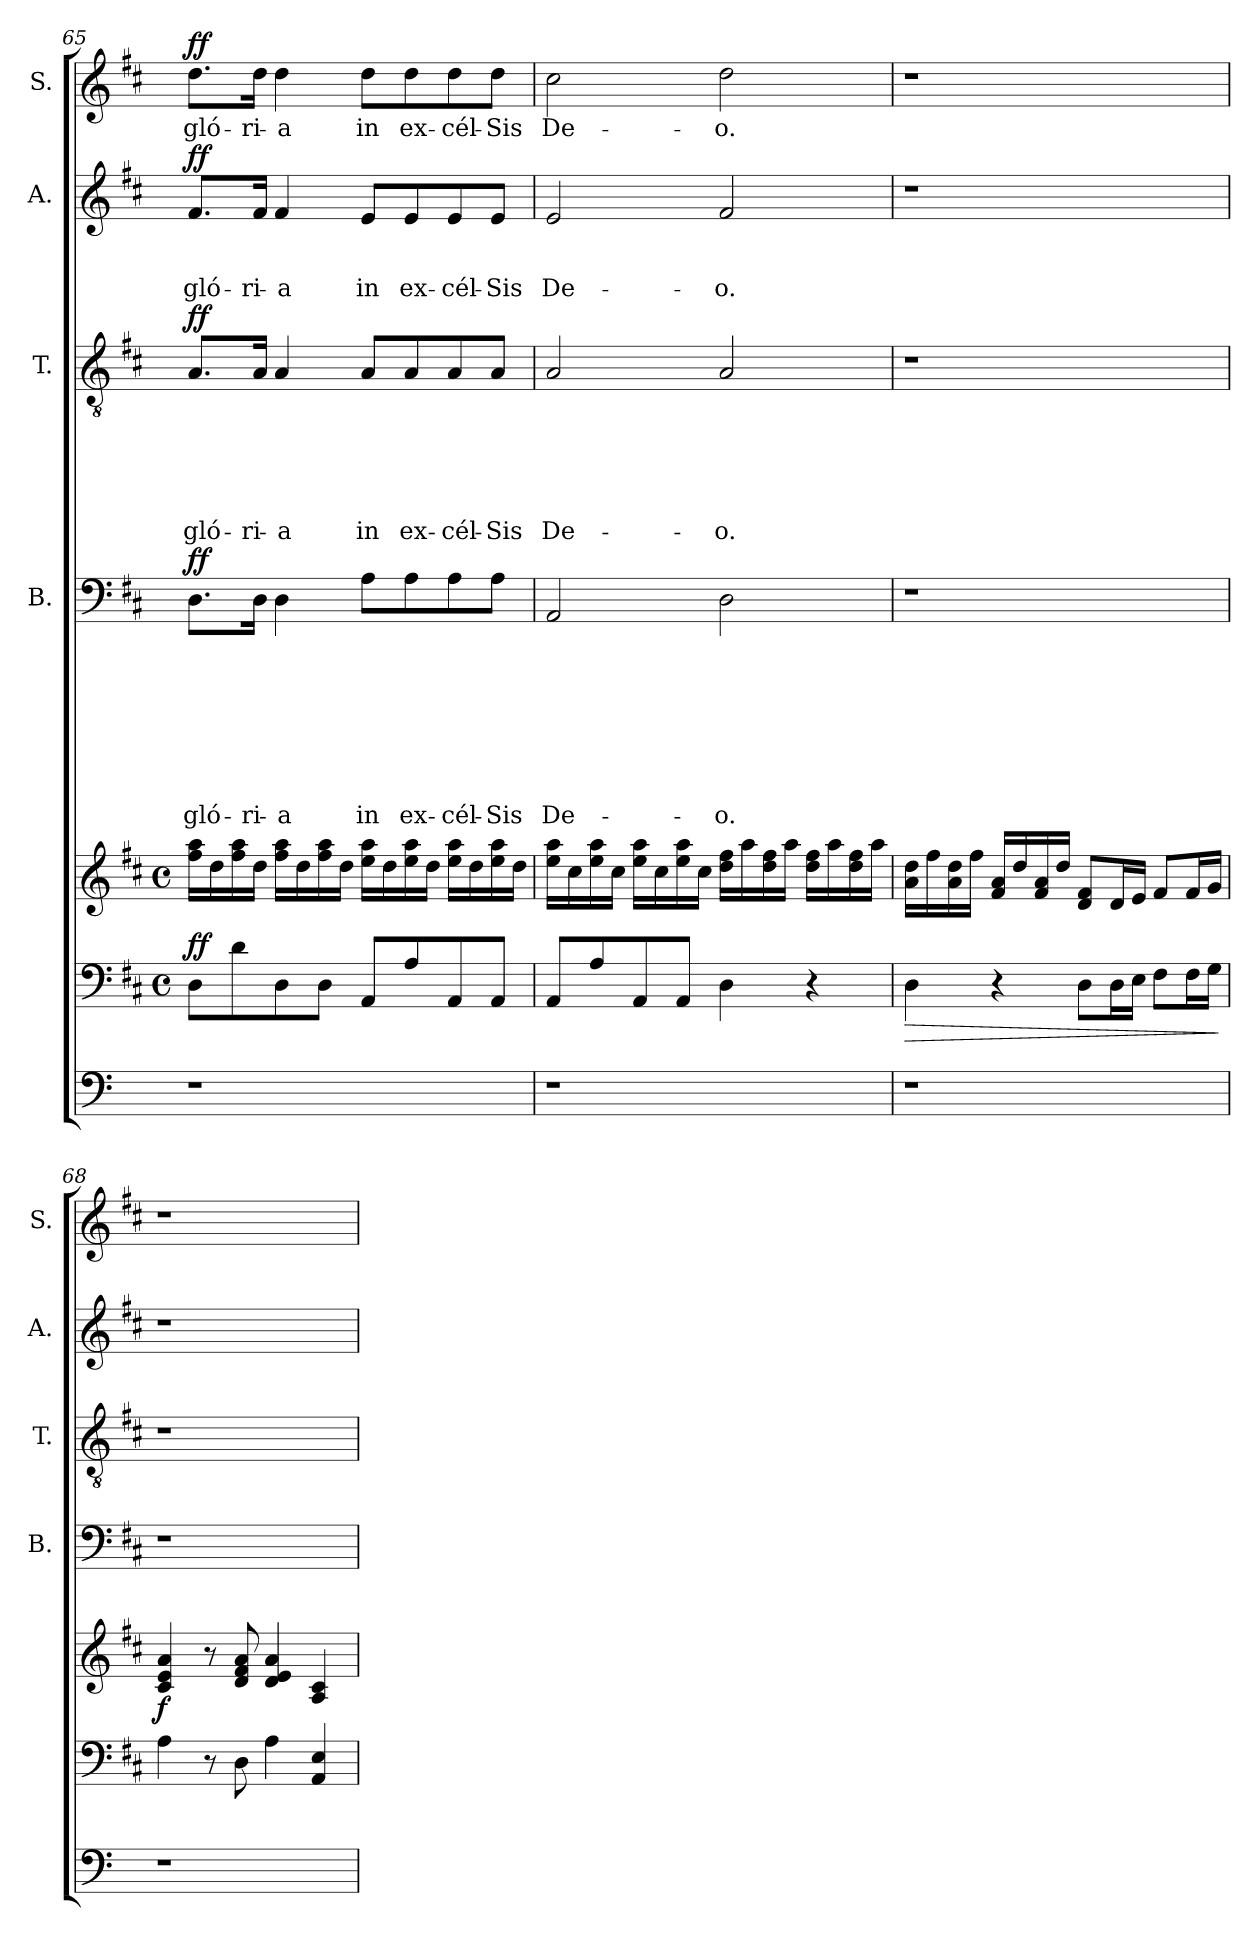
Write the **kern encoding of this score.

**kern	**kern	**dynam	**kern	**dynam	**kern	**text	**text	**text	**text	**text	**text	**text	**text	**dynam	**kern	**text	**text	**text	**text	**text	**text	**dynam	**kern	**text	**text	**text	**dynam	**kern	**text	**dynam
*part7	*part6	*part6	*part5	*part5	*part4	*part4	*part4	*part4	*part4	*part4	*part4	*part4	*part4	*part4	*part3	*part3	*part3	*part3	*part3	*part3	*part3	*part3	*part2	*part2	*part2	*part2	*part2	*part1	*part1	*part1
*staff7	*staff6	*staff6	*staff5	*staff5	*staff4	*staff4	*staff4	*staff4	*staff4	*staff4	*staff4	*staff4	*staff4	*staff4	*staff3	*staff3	*staff3	*staff3	*staff3	*staff3	*staff3	*staff3	*staff2	*staff2	*staff2	*staff2	*staff2	*staff1	*staff1	*staff1
*	*	*	*	*	*I"B.	*	*	*	*	*	*	*	*	*	*I"T.	*	*	*	*	*	*	*	*I"A.	*	*	*	*	*I"S.	*	*
*	*	*	*	*	*I'B.	*	*	*	*	*	*	*	*	*	*I'T.	*	*	*	*	*	*	*	*I'A.	*	*	*	*	*I'S.	*	*
*clefF4	*clefF4	*	*clefG2	*	*clefF4	*	*	*	*	*	*	*	*	*	*clefGv2	*	*	*	*	*	*	*	*clefG2	*	*	*	*	*clefG2	*	*
*	*ITrd1c2	*	*ITrd1c2	*	*ITrd1c2	*	*	*	*	*	*	*	*	*	*ITrd1c2	*	*	*	*	*	*	*	*ITrd1c2	*	*	*	*	*ITrd1c2	*	*
*k[]	*k[]	*	*k[]	*	*k[]	*	*	*	*	*	*	*	*	*	*k[]	*	*	*	*	*	*	*	*k[]	*	*	*	*	*k[]	*	*
*C:	*C:	*	*C:	*	*C:	*	*	*	*	*	*	*	*	*	*C:	*	*	*	*	*	*	*	*C:	*	*	*	*	*C:	*	*
*	*M4/4	*	*M4/4	*	*	*	*	*	*	*	*	*	*	*	*	*	*	*	*	*	*	*	*	*	*	*	*	*	*	*
*	*met(c)	*	*met(c)	*	*	*	*	*	*	*	*	*	*	*	*	*	*	*	*	*	*	*	*	*	*	*	*	*	*	*
=65	=65	=65	=65	=65	=65	=65	=65	=65	=65	=65	=65	=65	=65	=65	=65	=65	=65	=65	=65	=65	=65	=65	=65	=65	=65	=65	=65	=65	=65	=65
!	!	!LO:DY:a	!	!	!	!	!	!	!	!	!	!	!LO:LY:b	!LO:DY:a	!	!	!	!	!	!	!LO:LY:b	!LO:DY:a	!	!	!	!LO:LY:b	!LO:DY:a	!	!LO:LY:b	!LO:DY:a
1r	8C\L	ff	16ee\ 16gg\LL	.	8.C\L	.	.	.	.	.	.	.	gló-	ff	8.G/L	.	.	.	.	.	gló-	ff	8.e/L	.	.	gló-	ff	8.cc\L	gló-	ff
.	.	.	16cc\	.	.	.	.	.	.	.	.	.	.	.	.	.	.	.	.	.	.	.	.	.	.	.	.	.	.	.
.	8c\	.	16ee\ 16gg\	.	.	.	.	.	.	.	.	.	.	.	.	.	.	.	.	.	.	.	.	.	.	.	.	.	.	.
!	!	!	!	!	!	!	!	!	!	!	!	!	!LO:LY:b	!	!	!	!	!	!	!	!LO:LY:b	!	!	!	!	!LO:LY:b	!	!	!LO:LY:b	!
.	.	.	16cc\JJ	.	16C\Jk	.	.	.	.	.	.	.	-ri-	.	16G/Jk	.	.	.	.	.	-ri-	.	16e/Jk	.	.	-ri-	.	16cc\Jk	-ri-	.
!	!	!	!	!	!	!	!	!	!	!	!	!	!LO:LY:b:rj	!	!	!	!	!	!	!	!LO:LY:b:rj	!	!	!	!	!LO:LY:b:rj	!	!	!LO:LY:b:rj	!
.	8C\	.	16ee\ 16gg\LL	.	4C\	.	.	.	.	.	.	.	-a	.	4G/	.	.	.	.	.	-a	.	4e/	.	.	-a	.	4cc\	-a	.
.	.	.	16cc\	.	.	.	.	.	.	.	.	.	.	.	.	.	.	.	.	.	.	.	.	.	.	.	.	.	.	.
.	8C\J	.	16ee\ 16gg\	.	.	.	.	.	.	.	.	.	.	.	.	.	.	.	.	.	.	.	.	.	.	.	.	.	.	.
.	.	.	16cc\JJ	.	.	.	.	.	.	.	.	.	.	.	.	.	.	.	.	.	.	.	.	.	.	.	.	.	.	.
!	!	!	!	!	!	!	!	!	!	!	!	!	!LO:LY:b	!	!	!	!	!	!	!	!LO:LY:b	!	!	!	!	!LO:LY:b	!	!	!LO:LY:b	!
.	8GG/L	.	16dd\ 16gg\LL	.	8G\L	.	.	.	.	.	.	.	in	.	8G/L	.	.	.	.	.	in	.	8d/L	.	.	in	.	8cc\L	in	.
.	.	.	16cc\	.	.	.	.	.	.	.	.	.	.	.	.	.	.	.	.	.	.	.	.	.	.	.	.	.	.	.
!	!	!	!	!	!	!	!	!	!	!	!	!	!LO:LY:b	!	!	!	!	!	!	!	!LO:LY:b	!	!	!	!	!LO:LY:b	!	!	!LO:LY:b	!
.	8G/	.	16dd\ 16gg\	.	8G\	.	.	.	.	.	.	.	ex-	.	8G/	.	.	.	.	.	ex-	.	8d/	.	.	ex-	.	8cc\	ex-	.
.	.	.	16cc\JJ	.	.	.	.	.	.	.	.	.	.	.	.	.	.	.	.	.	.	.	.	.	.	.	.	.	.	.
!	!	!	!	!	!	!	!	!	!	!	!	!	!LO:LY:b	!	!	!	!	!	!	!	!LO:LY:b	!	!	!	!	!LO:LY:b	!	!	!LO:LY:b	!
.	8GG/	.	16dd\ 16gg\LL	.	8G\	.	.	.	.	.	.	.	-cél-	.	8G/	.	.	.	.	.	-cél-	.	8d/	.	.	-cél-	.	8cc\	-cél-	.
.	.	.	16cc\	.	.	.	.	.	.	.	.	.	.	.	.	.	.	.	.	.	.	.	.	.	.	.	.	.	.	.
!	!	!	!	!	!	!	!	!	!	!	!	!	!LO:LY:b	!	!	!	!	!	!	!	!LO:LY:b	!	!	!	!	!LO:LY:b	!	!	!LO:LY:b	!
.	8GG/J	.	16dd\ 16gg\	.	8G\J	.	.	.	.	.	.	.	-Sis	.	8G/J	.	.	.	.	.	-Sis	.	8d/J	.	.	-Sis	.	8cc\J	-Sis	.
.	.	.	16cc\JJ	.	.	.	.	.	.	.	.	.	.	.	.	.	.	.	.	.	.	.	.	.	.	.	.	.	.	.
!!LO:LB:g=z
=66	=66	=66	=66	=66	=66	=66	=66	=66	=66	=66	=66	=66	=66	=66	=66	=66	=66	=66	=66	=66	=66	=66	=66	=66	=66	=66	=66	=66	=66	=66
!	!	!	!	!	!	!	!	!	!	!	!	!	!LO:LY:b	!	!	!	!	!	!	!	!LO:LY:b	!	!	!	!	!LO:LY:b	!	!	!LO:LY:b	!
1r	8GG/L	.	16dd\ 16gg\LL	.	2GG/	.	.	.	.	.	.	.	De-	.	2G/	.	.	.	.	.	De-	.	2d/	.	.	De-	.	2b\	De-	.
.	.	.	16b\	.	.	.	.	.	.	.	.	.	.	.	.	.	.	.	.	.	.	.	.	.	.	.	.	.	.	.
.	8G/	.	16dd\ 16gg\	.	.	.	.	.	.	.	.	.	.	.	.	.	.	.	.	.	.	.	.	.	.	.	.	.	.	.
.	.	.	16b\JJ	.	.	.	.	.	.	.	.	.	.	.	.	.	.	.	.	.	.	.	.	.	.	.	.	.	.	.
.	8GG/	.	16dd\ 16gg\LL	.	.	.	.	.	.	.	.	.	.	.	.	.	.	.	.	.	.	.	.	.	.	.	.	.	.	.
.	.	.	16b\	.	.	.	.	.	.	.	.	.	.	.	.	.	.	.	.	.	.	.	.	.	.	.	.	.	.	.
.	8GG/J	.	16dd\ 16gg\	.	.	.	.	.	.	.	.	.	.	.	.	.	.	.	.	.	.	.	.	.	.	.	.	.	.	.
.	.	.	16b\JJ	.	.	.	.	.	.	.	.	.	.	.	.	.	.	.	.	.	.	.	.	.	.	.	.	.	.	.
!	!	!	!	!	!	!	!	!	!	!	!	!	!LO:LY:b	!	!	!	!	!	!	!	!LO:LY:b	!	!	!	!	!LO:LY:b	!	!	!LO:LY:b	!
.	4C\	.	16cc\ 16ee\LL	.	2C\	.	.	.	.	.	.	.	-o.	.	2G/	.	.	.	.	.	-o.	.	2e/	.	.	-o.	.	2cc\	-o.	.
.	.	.	16gg\	.	.	.	.	.	.	.	.	.	.	.	.	.	.	.	.	.	.	.	.	.	.	.	.	.	.	.
.	.	.	16cc\ 16ee\	.	.	.	.	.	.	.	.	.	.	.	.	.	.	.	.	.	.	.	.	.	.	.	.	.	.	.
.	.	.	16gg\JJ	.	.	.	.	.	.	.	.	.	.	.	.	.	.	.	.	.	.	.	.	.	.	.	.	.	.	.
.	4r	.	16cc\ 16ee\LL	.	.	.	.	.	.	.	.	.	.	.	.	.	.	.	.	.	.	.	.	.	.	.	.	.	.	.
.	.	.	16gg\	.	.	.	.	.	.	.	.	.	.	.	.	.	.	.	.	.	.	.	.	.	.	.	.	.	.	.
.	.	.	16cc\ 16ee\	.	.	.	.	.	.	.	.	.	.	.	.	.	.	.	.	.	.	.	.	.	.	.	.	.	.	.
.	.	.	16gg\JJ	.	.	.	.	.	.	.	.	.	.	.	.	.	.	.	.	.	.	.	.	.	.	.	.	.	.	.
=67	=67	=67	=67	=67	=67	=67	=67	=67	=67	=67	=67	=67	=67	=67	=67	=67	=67	=67	=67	=67	=67	=67	=67	=67	=67	=67	=67	=67	=67	=67
!	!	!LO:HP:b	!	!	!	!	!	!	!	!	!	!	!	!	!	!	!	!	!	!	!	!	!	!	!	!	!	!	!	!
1r	4C\	>	16g\ 16cc\LL	.	1r	.	.	.	.	.	.	.	.	.	1r	.	.	.	.	.	.	.	1r	.	.	.	.	1r	.	.
.	.	.	16ee\	.	.	.	.	.	.	.	.	.	.	.	.	.	.	.	.	.	.	.	.	.	.	.	.	.	.	.
.	.	.	16g\ 16cc\	.	.	.	.	.	.	.	.	.	.	.	.	.	.	.	.	.	.	.	.	.	.	.	.	.	.	.
.	.	.	16ee\JJ	.	.	.	.	.	.	.	.	.	.	.	.	.	.	.	.	.	.	.	.	.	.	.	.	.	.	.
.	4r	.	16e/ 16g/LL	.	.	.	.	.	.	.	.	.	.	.	.	.	.	.	.	.	.	.	.	.	.	.	.	.	.	.
.	.	.	16cc/	.	.	.	.	.	.	.	.	.	.	.	.	.	.	.	.	.	.	.	.	.	.	.	.	.	.	.
.	.	.	16e/ 16g/	.	.	.	.	.	.	.	.	.	.	.	.	.	.	.	.	.	.	.	.	.	.	.	.	.	.	.
.	.	.	16cc/JJ	.	.	.	.	.	.	.	.	.	.	.	.	.	.	.	.	.	.	.	.	.	.	.	.	.	.	.
.	8C\L	.	8c/ 8e/L	.	.	.	.	.	.	.	.	.	.	.	.	.	.	.	.	.	.	.	.	.	.	.	.	.	.	.
.	16C\L	.	16c/L	.	.	.	.	.	.	.	.	.	.	.	.	.	.	.	.	.	.	.	.	.	.	.	.	.	.	.
.	16D\JJ	.	16d/JJ	.	.	.	.	.	.	.	.	.	.	.	.	.	.	.	.	.	.	.	.	.	.	.	.	.	.	.
.	8E\L	.	8e/L	.	.	.	.	.	.	.	.	.	.	.	.	.	.	.	.	.	.	.	.	.	.	.	.	.	.	.
.	16E\L	.	16e/L	.	.	.	.	.	.	.	.	.	.	.	.	.	.	.	.	.	.	.	.	.	.	.	.	.	.	.
.	16F\JJ	.	16f/JJ	.	.	.	.	.	.	.	.	.	.	.	.	.	.	.	.	.	.	.	.	.	.	.	.	.	.	.
.	.	]	.	.	.	.	.	.	.	.	.	.	.	.	.	.	.	.	.	.	.	.	.	.	.	.	.	.	.	.
=68	=68	=68	=68	=68	=68	=68	=68	=68	=68	=68	=68	=68	=68	=68	=68	=68	=68	=68	=68	=68	=68	=68	=68	=68	=68	=68	=68	=68	=68	=68
!	!	!	!	!LO:DY:b	!	!	!	!	!	!	!	!	!	!	!	!	!	!	!	!	!	!	!	!	!	!	!	!	!	!
1r	4G\	.	4B/ 4d/ 4g/	f	1r	.	.	.	.	.	.	.	.	.	1r	.	.	.	.	.	.	.	1r	.	.	.	.	1r	.	.
.	8r	.	8r	.	.	.	.	.	.	.	.	.	.	.	.	.	.	.	.	.	.	.	.	.	.	.	.	.	.	.
.	8C\	.	8c/ 8e/ 8g/	.	.	.	.	.	.	.	.	.	.	.	.	.	.	.	.	.	.	.	.	.	.	.	.	.	.	.
.	4G\	.	4c/ 4d/ 4g/	.	.	.	.	.	.	.	.	.	.	.	.	.	.	.	.	.	.	.	.	.	.	.	.	.	.	.
.	4GG/ 4D/	.	4G/ 4B/	.	.	.	.	.	.	.	.	.	.	.	.	.	.	.	.	.	.	.	.	.	.	.	.	.	.	.
=	=	=	=	=	=	=	=	=	=	=	=	=	=	=	=	=	=	=	=	=	=	=	=	=	=	=	=	=	=	=
*-	*-	*-	*-	*-	*-	*-	*-	*-	*-	*-	*-	*-	*-	*-	*-	*-	*-	*-	*-	*-	*-	*-	*-	*-	*-	*-	*-	*-	*-	*-
